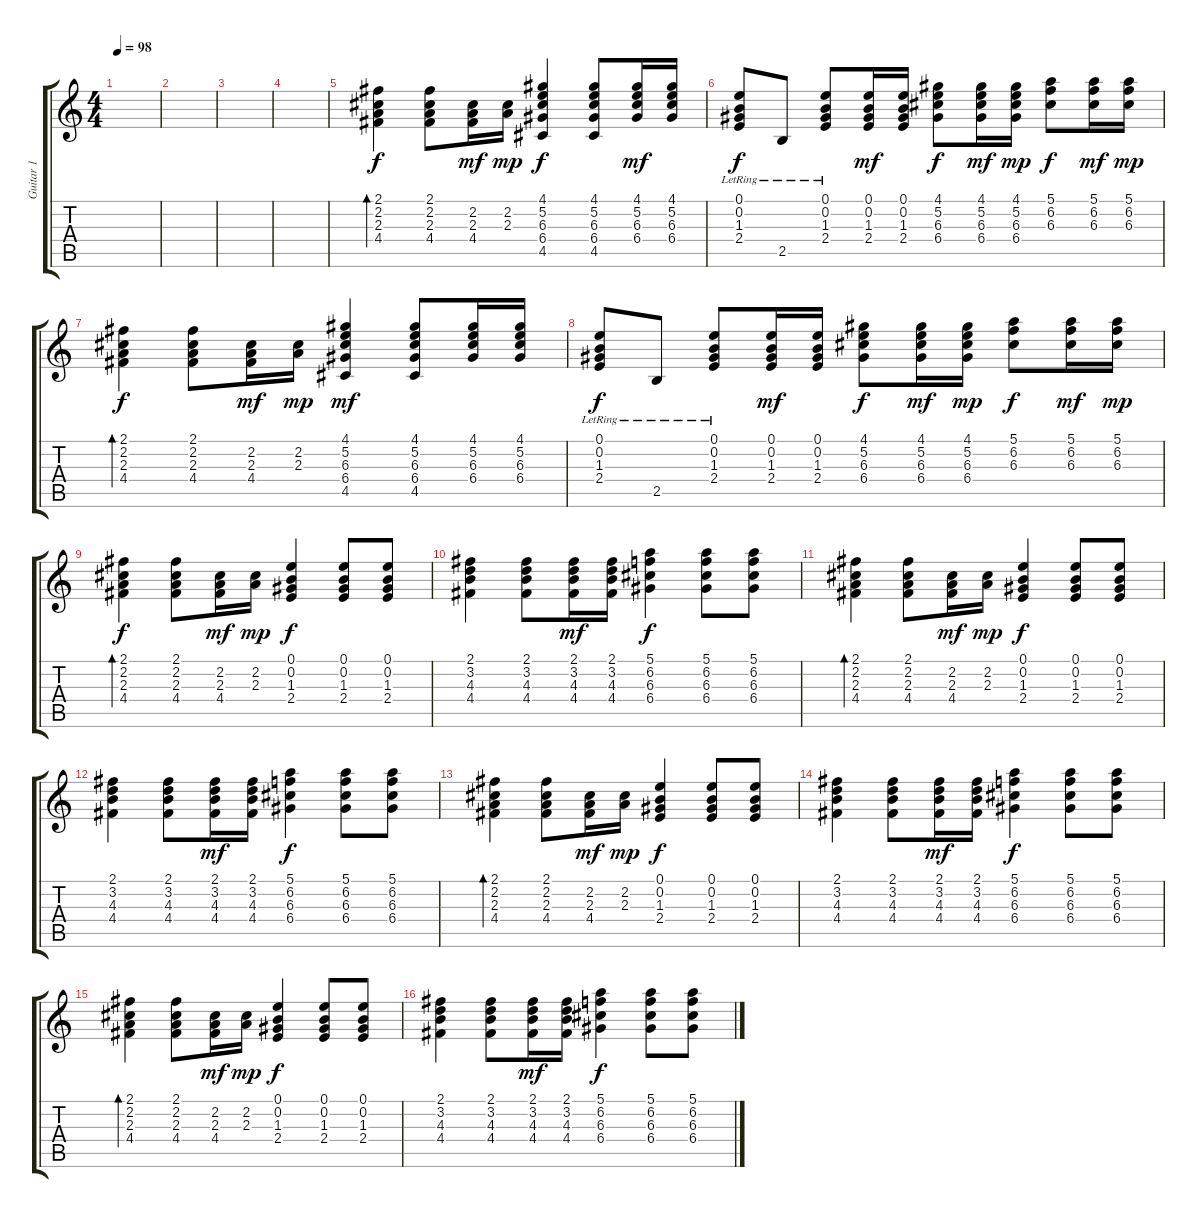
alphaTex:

\track ("Guitar 1" "Guitar 1") {instrument electricguitarclean}
\staff {score tabs}
\tuning (E4 B3 G3 D3 A2 E2) {hide}
\ts (4 4)
\tempo 98
\clef g2
\ks c
|
|
|
|
(2.1 2.2 2.3 4.4).4{bd 60} (2.1 2.2 2.3 4.4).8 (2.2 2.3 4.4).16{dy mf} (2.2 2.3).16{dy mp} (4.1 5.2 6.3 6.4 4.5).4{dy f} (4.1 5.2 6.3 6.4 4.5).8 (4.1 5.2 6.3 6.4).16{dy mf} (4.1 5.2 6.3 6.4).16 |
(0.1{lr} 0.2{lr} 1.3{lr} 2.4{lr}).8{dy f} 2.5{lr}.8 (0.1{lr} 0.2{lr} 1.3{lr} 2.4{lr}).8 (0.1 0.2 1.3 2.4).16{dy mf} (0.1 0.2 1.3 2.4).16 (4.1 5.2 6.3 6.4).8{dy f} (4.1 5.2 6.3 6.4).16{dy mf} (4.1 5.2 6.3 6.4).16{dy mp} (5.1 6.2 6.3).8{dy f} (5.1 6.2 6.3).16{dy mf} (5.1 6.2 6.3).16{dy mp} |
(2.1 2.2 2.3 4.4).4{bd 60 dy f} (2.1 2.2 2.3 4.4).8 (2.2 2.3 4.4).16{dy mf} (2.2 2.3).16{dy mp} (4.1 5.2 6.3 6.4 4.5).4{dy mf} (4.1 5.2 6.3 6.4 4.5).8 (4.1 5.2 6.3 6.4).16 (4.1 5.2 6.3 6.4).16 |
(0.1{lr} 0.2{lr} 1.3{lr} 2.4{lr}).8{dy f} 2.5{lr}.8 (0.1{lr} 0.2{lr} 1.3{lr} 2.4{lr}).8 (0.1 0.2 1.3 2.4).16{dy mf} (0.1 0.2 1.3 2.4).16 (4.1 5.2 6.3 6.4).8{dy f} (4.1 5.2 6.3 6.4).16{dy mf} (4.1 5.2 6.3 6.4).16{dy mp} (5.1 6.2 6.3).8{dy f} (5.1 6.2 6.3).16{dy mf} (5.1 6.2 6.3).16{dy mp} |
(2.1 2.2 2.3 4.4).4{bd 60 dy f} (2.1 2.2 2.3 4.4).8 (2.2 2.3 4.4).16{dy mf} (2.2 2.3).16{dy mp} (0.1 0.2 1.3 2.4).4{dy f} (0.1 0.2 1.3 2.4).8 (0.1 0.2 1.3 2.4).8 |
(2.1 3.2 4.3 4.4).4 (2.1 3.2 4.3 4.4).8 (2.1 3.2 4.3 4.4).16{dy mf} (2.1 3.2 4.3 4.4).16 (5.1 6.2 6.3 6.4).4{dy f} (5.1 6.2 6.3 6.4).8 (5.1 6.2 6.3 6.4).8 |
(2.1 2.2 2.3 4.4).4{bd 60} (2.1 2.2 2.3 4.4).8 (2.2 2.3 4.4).16{dy mf} (2.2 2.3).16{dy mp} (0.1 0.2 1.3 2.4).4{dy f} (0.1 0.2 1.3 2.4).8 (0.1 0.2 1.3 2.4).8 |
(2.1 3.2 4.3 4.4).4 (2.1 3.2 4.3 4.4).8 (2.1 3.2 4.3 4.4).16{dy mf} (2.1 3.2 4.3 4.4).16 (5.1 6.2 6.3 6.4).4{dy f} (5.1 6.2 6.3 6.4).8 (5.1 6.2 6.3 6.4).8 |
(2.1 2.2 2.3 4.4).4{bd 60} (2.1 2.2 2.3 4.4).8 (2.2 2.3 4.4).16{dy mf} (2.2 2.3).16{dy mp} (0.1 0.2 1.3 2.4).4{dy f} (0.1 0.2 1.3 2.4).8 (0.1 0.2 1.3 2.4).8 |
(2.1 3.2 4.3 4.4).4 (2.1 3.2 4.3 4.4).8 (2.1 3.2 4.3 4.4).16{dy mf} (2.1 3.2 4.3 4.4).16 (5.1 6.2 6.3 6.4).4{dy f} (5.1 6.2 6.3 6.4).8 (5.1 6.2 6.3 6.4).8 |
(2.1 2.2 2.3 4.4).4{bd 60} (2.1 2.2 2.3 4.4).8 (2.2 2.3 4.4).16{dy mf} (2.2 2.3).16{dy mp} (0.1 0.2 1.3 2.4).4{dy f} (0.1 0.2 1.3 2.4).8 (0.1 0.2 1.3 2.4).8 |
(2.1 3.2 4.3 4.4).4 (2.1 3.2 4.3 4.4).8 (2.1 3.2 4.3 4.4).16{dy mf} (2.1 3.2 4.3 4.4).16 (5.1 6.2 6.3 6.4).4{dy f} (5.1 6.2 6.3 6.4).8 (5.1 6.2 6.3 6.4).8
